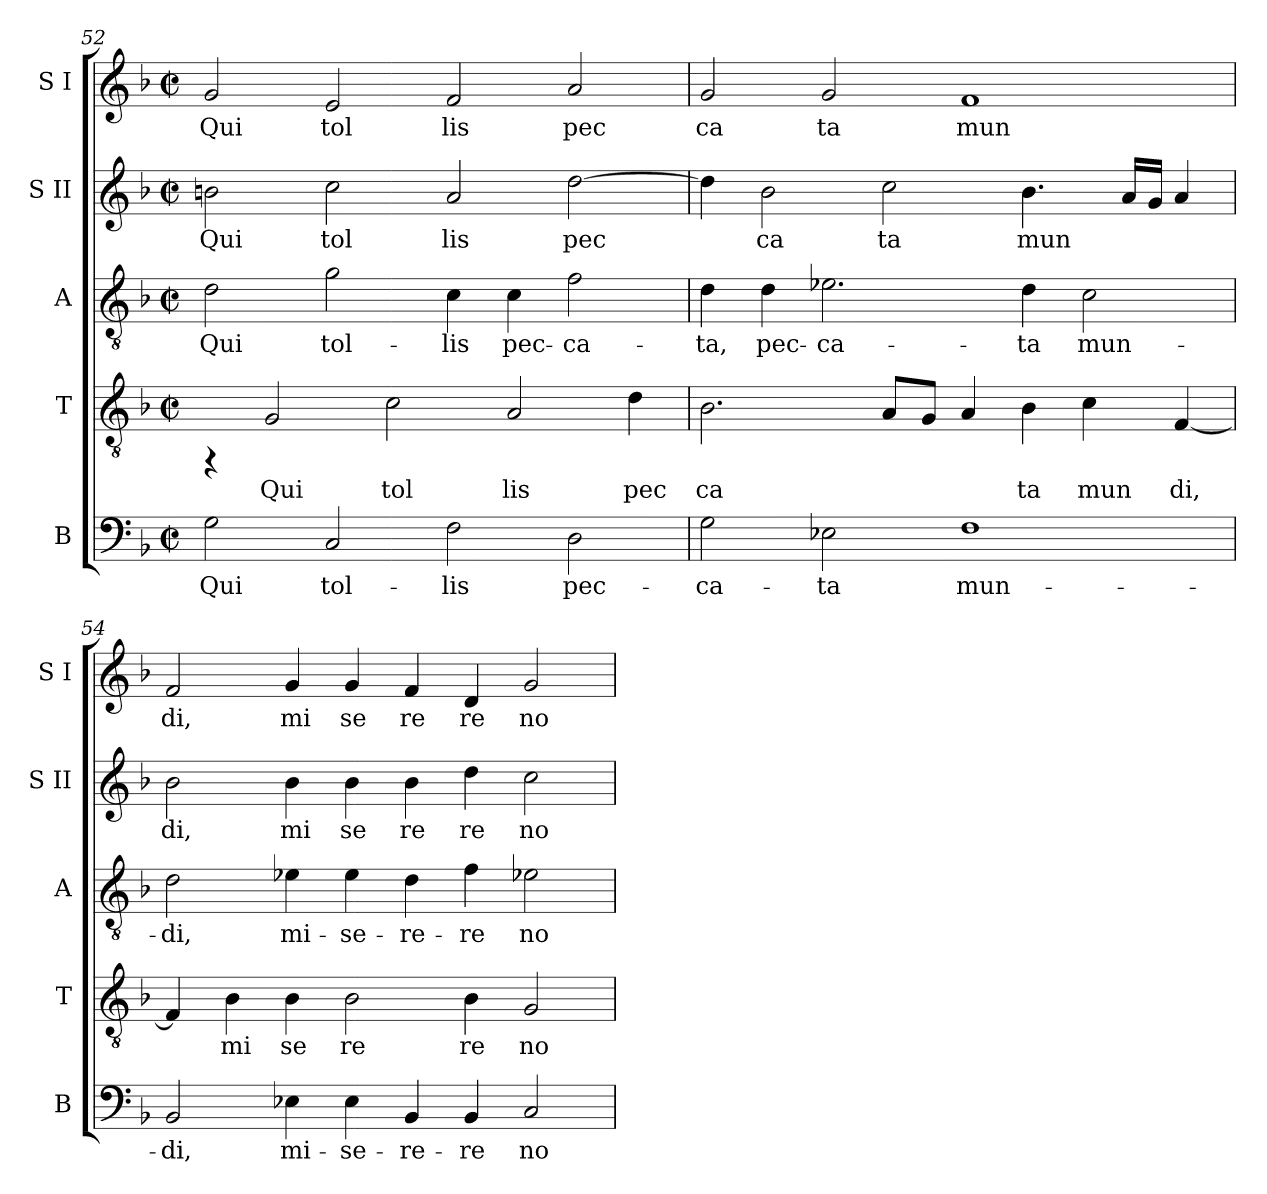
**kern	**text	**kern	**text	**kern	**text	**kern	**text	**kern	**text
*part5	*part5	*part4	*part4	*part3	*part3	*part2	*part2	*part1	*part1
*staff5	*staff5	*staff4	*staff4	*staff3	*staff3	*staff2	*staff2	*staff1	*staff1
*I"B	*	*I"T	*	*I"A	*	*I"S II	*	*I"S I	*
*I'B	*	*I'T	*	*I'A	*	*I'S II	*	*I'S I	*
!!LO:PB:g=z
*clefF4	*	*clefGv2	*	*clefGv2	*	*clefG2	*	*clefG2	*
*k[b-]	*	*k[b-]	*	*k[b-]	*	*k[b-]	*	*k[b-]	*
*F:	*	*F:	*	*F:	*	*F:	*	*F:	*
*M2/2	*	*M2/2	*	*M2/2	*	*M2/2	*	*M2/2	*
*met(c|)	*	*met(c|)	*	*met(c|)	*	*met(c|)	*	*met(c|)	*
=52	=52	=52	=52	=52	=52	=52	=52	=52	=52
!	!LO:LY:b:cj	!	!	!	!LO:LY:b:cj	!	!LO:LY:b:cj	!	!LO:LY:b:cj
2G\	Qui	4rFF	.	2d\	Qui	2bn\	Qui	2g/	Qui
!	!	!	!LO:LY:b:cj	!	!	!	!	!	!
.	.	2G/	Qui	.	.	.	.	.	.
!	!LO:LY:b:cj	!	!	!	!LO:LY:b:cj	!	!LO:LY:b:cj	!	!LO:LY:b:cj
2C/	tol-	.	.	2g\	tol-	2cc\	tol	2e/	tol
!	!	!	!LO:LY:b:cj	!	!	!	!	!	!
.	.	2c\	tol	.	.	.	.	.	.
!	!LO:LY:b:cj	!	!	!	!LO:LY:b:cj	!	!LO:LY:b:cj	!	!LO:LY:b:cj
2F\	-lis	.	.	4c\	-lis	2a/	lis	2f/	lis
!	!	!	!LO:LY:b:cj	!	!LO:LY:b:cj	!	!	!	!
.	.	2A/	lis	4c\	pec-	.	.	.	.
!	!LO:LY:b:cj	!	!	!	!LO:LY:b:cj	!	!LO:LY:b:cj	!	!LO:LY:b:cj
2D\	pec-	.	.	2f\	-ca-	[>2dd\	pec	2a/	pec
!	!	!	!LO:LY:b:cj	!	!	!	!	!	!
.	.	4d\	pec	.	.	.	.	.	.
=53	=53	=53	=53	=53	=53	=53	=53	=53	=53
!	!LO:LY:b:cj	!	!LO:LY:b:cj	!	!LO:LY:b:cj	!	!LO:LY:b:cj	!	!LO:LY:b:cj
2G\	-ca-	2.B-\	ca	4d\	-ta,	4dd\]	.	2g/	ca
!	!	!	!	!	!LO:LY:b:cj	!	!LO:LY:b:cj	!	!
.	.	.	.	4d\	pec-	2b-\	ca	.	.
!	!LO:LY:b:cj	!	!	!	!LO:LY:b:cj	!	!	!	!LO:LY:b:cj
2E-X\	-ta	.	.	2.e-X\	-ca-	.	.	2g/	ta
!	!	!	!LO:LY:b:cj	!	!	!	!LO:LY:b:cj	!	!
.	.	8A/L	.	.	.	2cc\	ta	.	.
!	!	!	!LO:LY:b:cj	!	!	!	!	!	!
.	.	8G/J	.	.	.	.	.	.	.
!	!LO:LY:b:cj	!	!LO:LY:b:cj	!	!	!	!	!	!LO:LY:b:cj
1F	mun-	4A/	.	.	.	.	.	1f	mun
!	!	!	!LO:LY:b:cj	!	!LO:LY:b:cj	!	!LO:LY:b:cj	!	!
.	.	4B-\	ta	4d\	-ta	4.b-\	mun	.	.
!	!	!	!LO:LY:b:cj	!	!LO:LY:b:cj	!	!	!	!
.	.	4c\	mun	2c\	mun-	.	.	.	.
!	!	!	!	!	!	!	!LO:LY:b:cj	!	!
.	.	.	.	.	.	16a/L	.	.	.
!	!	!	!	!	!	!	!LO:LY:b:cj	!	!
.	.	.	.	.	.	16g/J	.	.	.
!	!	!	!LO:LY:b:cj	!	!	!	!LO:LY:b:cj	!	!
.	.	[<4F/	di,	.	.	4a/	.	.	.
=54	=54	=54	=54	=54	=54	=54	=54	=54	=54
!	!LO:LY:b:cj	!	!LO:LY:b:cj	!	!LO:LY:b:cj	!	!LO:LY:b:cj	!	!LO:LY:b:cj
2BB-/	-di,	4F/]	.	2d\	-di,	2b-\	di,	2f/	di,
!	!	!	!LO:LY:b:cj	!	!	!	!	!	!
.	.	4B-\	mi	.	.	.	.	.	.
!	!LO:LY:b:cj	!	!LO:LY:b:cj	!	!LO:LY:b:cj	!	!LO:LY:b:cj	!	!LO:LY:b:cj
4E-\	mi-	4B-\	se	4e-X\	mi-	4b-\	mi	4g/	mi
!	!LO:LY:b:cj	!	!LO:LY:b:cj	!	!LO:LY:b:cj	!	!LO:LY:b:cj	!	!LO:LY:b:cj
4E-\	-se-	2B-\	re	4e-\	-se-	4b-\	se	4g/	se
!	!LO:LY:b:cj	!	!	!	!LO:LY:b:cj	!	!LO:LY:b:cj	!	!LO:LY:b:cj
4BB-/	-re-	.	.	4d\	-re-	4b-\	re	4f/	re
!	!LO:LY:b:cj	!	!LO:LY:b:cj	!	!LO:LY:b:cj	!	!LO:LY:b:cj	!	!LO:LY:b:cj
4BB-/	-re	4B-\	re	4f\	-re	4dd\	re	4d/	re
!	!LO:LY:b:cj	!	!LO:LY:b:cj	!	!LO:LY:b:cj	!	!LO:LY:b:cj	!	!LO:LY:b:cj
2C/	no-	2G/	no	2e-X\	no-	2cc\	no	2g/	no
=	=	=	=	=	=	=	=	=	=
*-	*-	*-	*-	*-	*-	*-	*-	*-	*-
